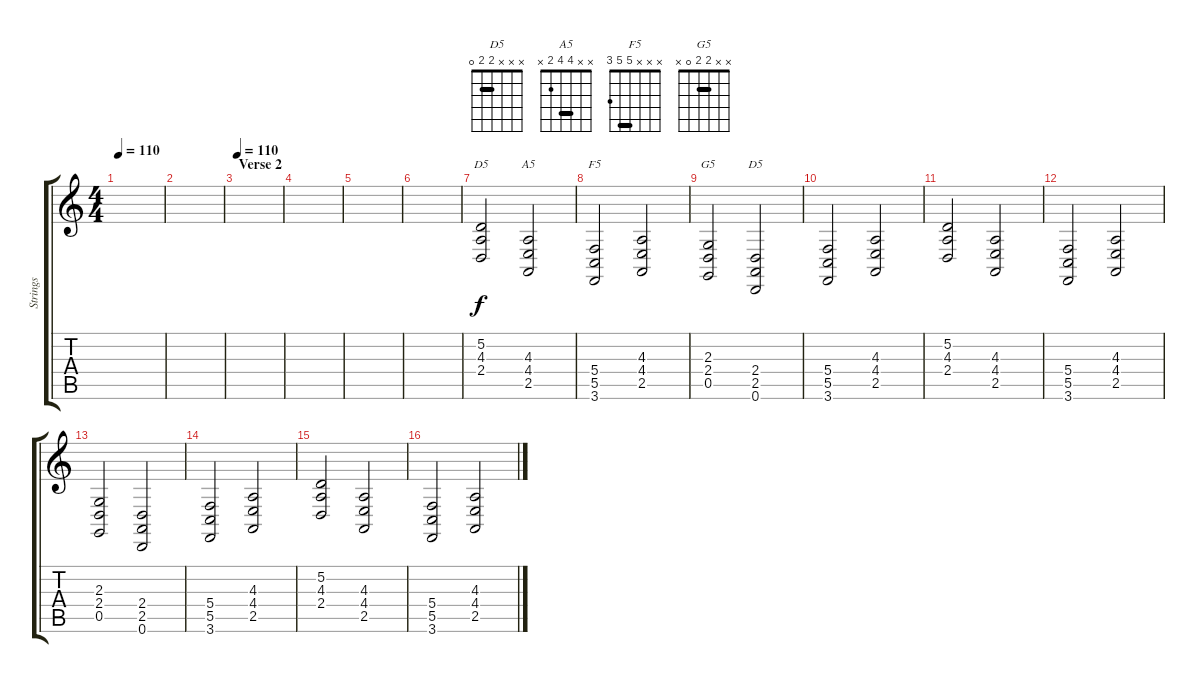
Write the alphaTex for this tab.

\track ("Strings" "Strings") {instrument stringensemble1}
\staff {score tabs}
\tuning (D4 A3 F3 C3 G2 D2) {hide}
\chord ("D5" x 5 4 2 x x)
\chord ("A5" x x 4 4 2 x) {barre 4}
\chord ("F5" x x x 5 5 3) {barre 5}
\chord ("G5" x x 2 2 0 x) {barre 2}
\chord ("D5" x x x 2 2 0) {barre 2}
\ts (4 4)
\tempo 110
\clef g2
\ks c
|
|
\section ("" "Verse 2")
\tempo 110
|
|
|
|
(5.2 4.3 2.4).2{ch "D5" balance 8} (4.3 4.4 2.5).2{ch "A5"} |
(5.4 5.5 3.6).2{ch "F5"} (4.3 4.4 2.5).2 |
(2.3 2.4 0.5).2{ch "G5"} (2.4 2.5 0.6).2{ch "D5"} |
(5.4 5.5 3.6).2 (4.3 4.4 2.5).2 |
(5.2 4.3 2.4).2 (4.3 4.4 2.5).2 |
(5.4 5.5 3.6).2 (4.3 4.4 2.5).2 |
(2.3 2.4 0.5).2 (2.4 2.5 0.6).2 |
(5.4 5.5 3.6).2 (4.3 4.4 2.5).2 |
(5.2 4.3 2.4).2 (4.3 4.4 2.5).2 |
(5.4 5.5 3.6).2 (4.3 4.4 2.5).2
